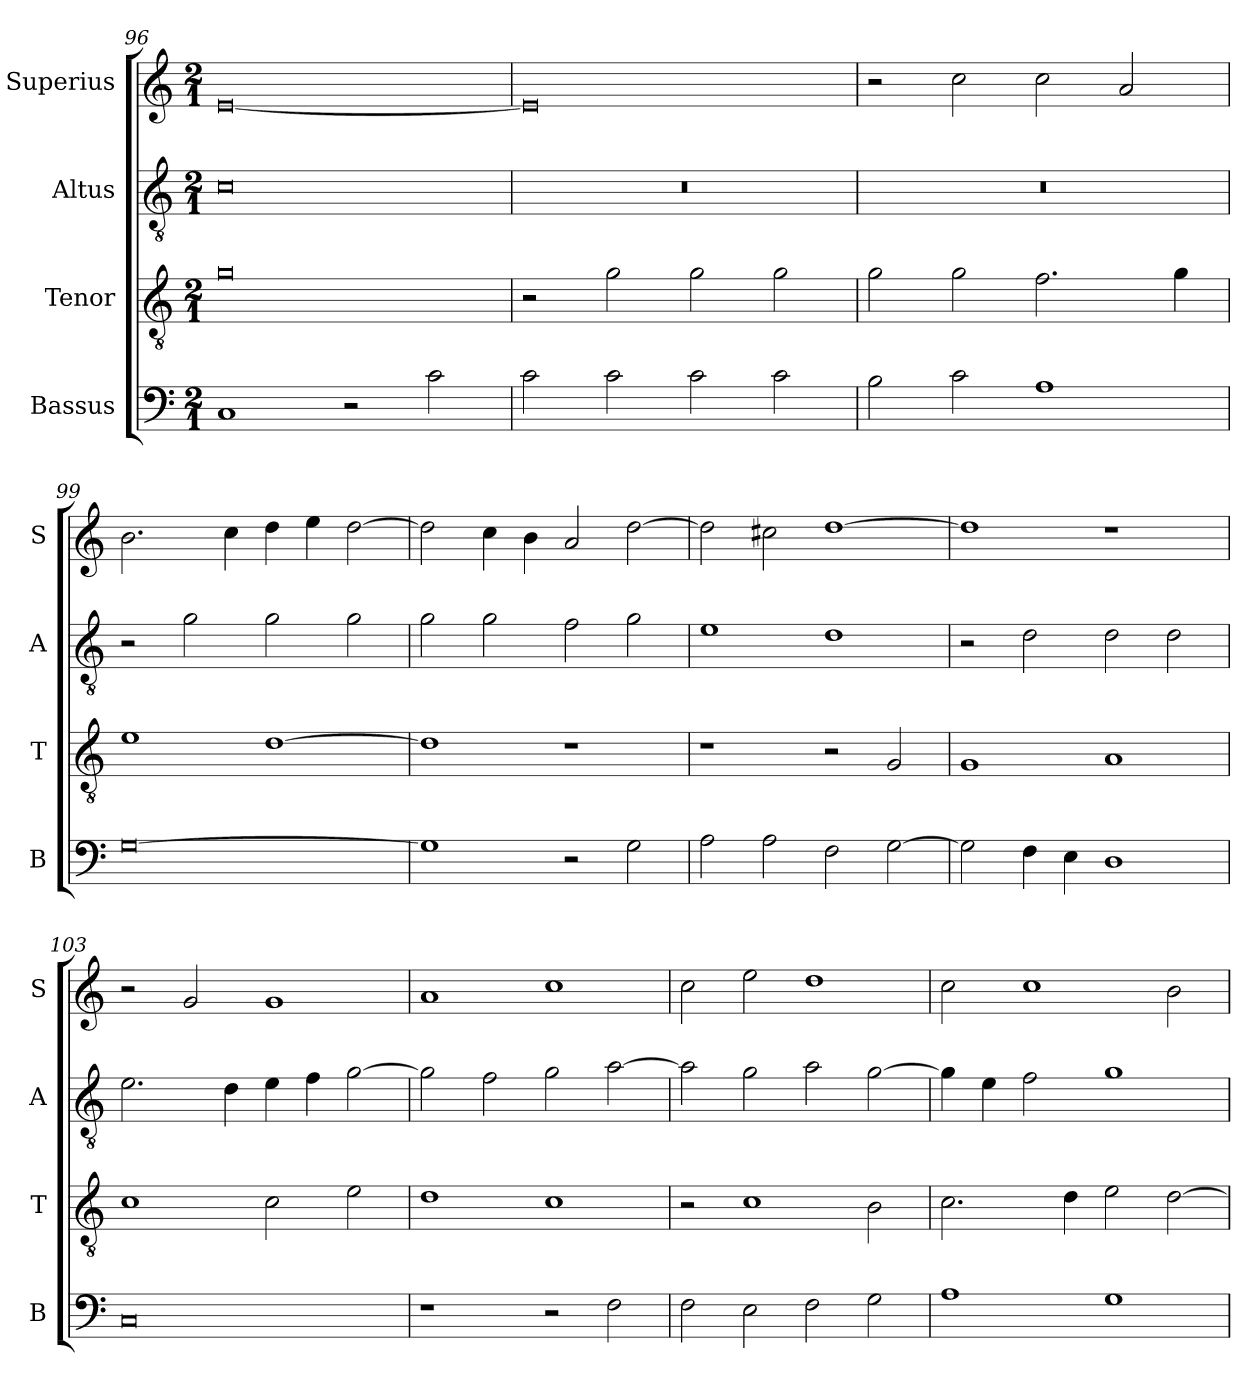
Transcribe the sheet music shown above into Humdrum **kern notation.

**kern	**kern	**kern	**kern
*part4	*part3	*part2	*part1
*staff4	*staff3	*staff2	*staff1
*I"Bassus	*I"Tenor	*I"Altus	*I"Superius
*I'B	*I'T	*I'A	*I'S
*clefF4	*clefGv2	*clefGv2	*clefG2
*k[]	*k[]	*k[]	*k[]
*C:	*C:	*C:	*C:
*M2/1	*M2/1	*M2/1	*M2/1
=96	=96	=96	=96
1C	0g	0c	[0e
2r	.	.	.
2c	.	.	.
=97	=97	=97	=97
2c	2r	0r	0e]
2c	2g	.	.
2c	2g	.	.
2c	2g	.	.
=98	=98	=98	=98
2B	2g	0r	2r
2c	2g	.	2cc
1A	2.f	.	2cc
.	.	.	2a
.	4g	.	.
=99	=99	=99	=99
[0G	1e	2r	2.b
.	.	2g	.
.	.	.	4cc
.	[1d	2g	4dd
.	.	.	4ee
.	.	2g	[2dd
=100	=100	=100	=100
1G]	1d]	2g	2dd]
.	.	2g	4cc
.	.	.	4b
2r	1r	2f	2a
2G	.	2g	[2dd
=101	=101	=101	=101
2A	1r	1e	2dd]
2A	.	.	2cc#X
2F	2r	1d	[1dd
[2G	2G	.	.
=102	=102	=102	=102
2G]	1G	2r	1dd]
4F	.	2d	.
4E	.	.	.
1D	1A	2d	1r
.	.	2d	.
=103	=103	=103	=103
0C	1c	2.e	2r
.	.	.	2g
.	.	4d	.
.	2c	4e	1g
.	.	4f	.
.	2e	[2g	.
=104	=104	=104	=104
1r	1d	2g]	1a
.	.	2f	.
2r	1c	2g	1cc
2F	.	[2a	.
=105	=105	=105	=105
2F	2r	2a]	2cc
2E	1c	2g	2ee
2F	.	2a	1dd
2G	2B	[2g	.
=106	=106	=106	=106
1A	2.c	4g]	2cc
.	.	4e	.
.	.	2f	1cc
.	4d	.	.
1G	2e	1g	.
.	[2d	.	2b
=	=	=	=
*-	*-	*-	*-
